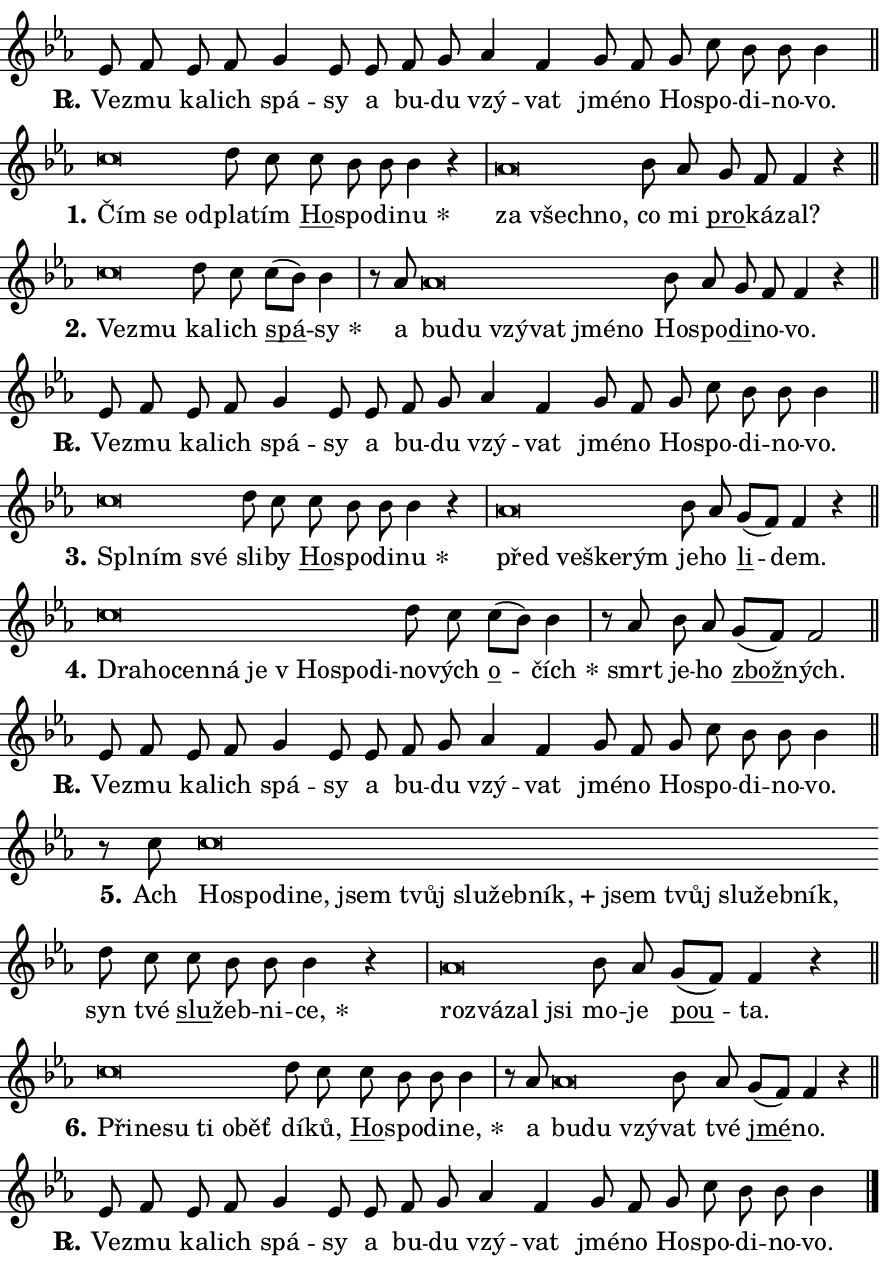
\version "2.24.0"
\header { tagline = "" }
\paper {
  indent = 0\cm
  top-margin = 0\cm
  right-margin = 0.13\cm % to fit lyric hyphens
  bottom-margin = 0\cm
  left-margin = 0\cm
  paper-width = 15\cm
  page-breaking = #ly:one-page-breaking
  system-system-spacing.basic-distance = #11
  score-system-spacing.basic-distance = #11
  ragged-last = ##f
}


%% Author: Thomas Morley
%% https://lists.gnu.org/archive/html/lilypond-user/2020-05/msg00002.html
#(define (line-position grob)
"Returns position of @var[grob} in current system:
   @code{'start}, if at first time-step
   @code{'end}, if at last time-step
   @code{'middle} otherwise
"
  (let* ((col (ly:item-get-column grob))
         (ln (ly:grob-object col 'left-neighbor))
         (rn (ly:grob-object col 'right-neighbor))
         (col-to-check-left (if (ly:grob? ln) ln col))
         (col-to-check-right (if (ly:grob? rn) rn col))
         (break-dir-left
           (and
             (ly:grob-property col-to-check-left 'non-musical #f)
             (ly:item-break-dir col-to-check-left)))
         (break-dir-right
           (and
             (ly:grob-property col-to-check-right 'non-musical #f)
             (ly:item-break-dir col-to-check-right))))
        (cond ((eqv? 1 break-dir-left) 'start)
              ((eqv? -1 break-dir-right) 'end)
              (else 'middle))))

#(define (tranparent-at-line-position vctor)
  (lambda (grob)
  "Relying on @code{line-position} select the relevant enry from @var{vctor}.
Used to determine transparency,"
    (case (line-position grob)
      ((end) (not (vector-ref vctor 0)))
      ((middle) (not (vector-ref vctor 1)))
      ((start) (not (vector-ref vctor 2))))))

noteHeadBreakVisibility =
#(define-music-function (break-visibility)(vector?)
"Makes @code{NoteHead}s transparent relying on @var{break-visibility}"
#{
  \override NoteHead.transparent =
    #(tranparent-at-line-position break-visibility)
#})

#(define delete-ledgers-for-transparent-note-heads
  (lambda (grob)
    "Reads whether a @code{NoteHead} is transparent.
If so this @code{NoteHead} is removed from @code{'note-heads} from
@var{grob}, which is supposed to be @code{LedgerLineSpanner}.
As a result ledgers are not printed for this @code{NoteHead}"
    (let* ((nhds-array (ly:grob-object grob 'note-heads))
           (nhds-list
             (if (ly:grob-array? nhds-array)
                 (ly:grob-array->list nhds-array)
                 '()))
           ;; Relies on the transparent-property being done before
           ;; Staff.LedgerLineSpanner.after-line-breaking is executed.
           ;; This is fragile ...
           (to-keep
             (remove
               (lambda (nhd)
                 (ly:grob-property nhd 'transparent #f))
               nhds-list)))
      ;; TODO find a better method to iterate over grob-arrays, similiar
      ;; to filter/remove etc for lists
      ;; For now rebuilt from scratch
      (set! (ly:grob-object grob 'note-heads)  '())
      (for-each
        (lambda (nhd)
          (ly:pointer-group-interface::add-grob grob 'note-heads nhd))
        to-keep))))

squashNotes = {
  \override NoteHead.X-extent = #'(-0.2 . 0.2)
  \override NoteHead.Y-extent = #'(-0.75 . 0)
  \override NoteHead.stencil =
    #(lambda (grob)
       (let ((pos (ly:grob-property grob 'staff-position)))
         (begin
           (if (< pos -7) (display "ERROR: Lower brevis then expected\n") (display ""))
           (if (<= pos -6) ly:text-interface::print ly:note-head::print))))
}
unSquashNotes = {
  \revert NoteHead.X-extent
  \revert NoteHead.Y-extent
  \revert NoteHead.stencil
}

hideNotes = \noteHeadBreakVisibility #begin-of-line-visible
unHideNotes = \noteHeadBreakVisibility #all-visible

% work-around for resetting accidentals
% https://lilypond.org/doc/v2.23/Documentation/notation/displaying-rhythms#unmetered-music
cadenzaMeasure = {
  \cadenzaOff
  \partial 1024 s1024
  \cadenzaOn
}

#(define-markup-command (accent layout props text) (markup?)
  "Underline accented syllable"
  (interpret-markup layout props
    #{\markup \override #'(offset . 4.3) \underline { #text }#}))

responsum = \markup \concat {
  "R" \hspace #-1.05 \path #0.1 #'((moveto 0 0.07) (lineto 0.9 0.8)) \hspace #0.05 "."
}

spaceSize = #0.6828661417322834 % exact space size for TeX Gyre Schola

\layout {
  \context {
    \Staff
    \remove "Time_signature_engraver"
    \override LedgerLineSpanner.after-line-breaking = #delete-ledgers-for-transparent-note-heads
  }
  \context {
    \Lyrics {
      \override LyricSpace.minimum-distance = \spaceSize
      \override LyricText.font-name = #"TeX Gyre Schola"
      \override LyricText.font-size = 1
      \override StanzaNumber.font-name = #"TeX Gyre Schola Bold"
      \override StanzaNumber.font-size = 1
    }
  }
  \context {
    \Score 
    \override NoteHead.text =
      #(lambda (grob) 
        (let ((pos (ly:grob-property grob 'staff-position)))
          #{\markup {
            \combine
              \halign #-0.55 \raise #(if (= pos -6) 0 0.5) \override #'(thickness . 2) \draw-line #'(3.2 . 0)
              \musicglyph "noteheads.sM1"
          }#}))
  }
}

% magnetic-lyrics.ily
%
%   written by
%     Jean Abou Samra <jean@abou-samra.fr>
%     Werner Lemberg <wl@gnu.org>
%
%   adapted by
%     Jiri Hon <jiri.hon@gmail.com>
%
% Version 2022-Apr-15

% https://www.mail-archive.com/lilypond-user@gnu.org/msg149350.html

#(define (Left_hyphen_pointer_engraver context)
   "Collect syllable-hyphen-syllable occurrences in lyrics and store
them in properties.  This engraver only looks to the left.  For
example, if the lyrics input is @code{foo -- bar}, it does the
following.

@itemize @bullet
@item
Set the @code{text} property of the @code{LyricHyphen} grob between
@q{foo} and @q{bar} to @code{foo}.

@item
Set the @code{left-hyphen} property of the @code{LyricText} grob with
text @q{foo} to the @code{LyricHyphen} grob between @q{foo} and
@q{bar}.
@end itemize

Use this auxiliary engraver in combination with the
@code{lyric-@/text::@/apply-@/magnetic-@/offset!} hook."
   (let ((hyphen #f)
         (text #f))
     (make-engraver
      (acknowledgers
       ((lyric-syllable-interface engraver grob source-engraver)
        (set! text grob)))
      (end-acknowledgers
       ((lyric-hyphen-interface engraver grob source-engraver)
        ;(when (not (grob::has-interface grob 'lyric-space-interface))
          (set! hyphen grob)));)
      ((stop-translation-timestep engraver)
       (when (and text hyphen)
         (ly:grob-set-object! text 'left-hyphen hyphen))
       (set! text #f)
       (set! hyphen #f)))))

#(define (lyric-text::apply-magnetic-offset! grob)
   "If the space between two syllables is less than the value in
property @code{LyricText@/.details@/.squash-threshold}, move the right
syllable to the left so that it gets concatenated with the left
syllable.

Use this function as a hook for
@code{LyricText@/.after-@/line-@/breaking} if the
@code{Left_@/hyphen_@/pointer_@/engraver} is active."
   (let ((hyphen (ly:grob-object grob 'left-hyphen #f)))
     (when hyphen
       (let ((left-text (ly:spanner-bound hyphen LEFT)))
         (when (grob::has-interface left-text 'lyric-syllable-interface)
           (let* ((common (ly:grob-common-refpoint grob left-text X))
                  (this-x-ext (ly:grob-extent grob common X))
                  (left-x-ext
                   (begin
                     ;; Trigger magnetism for left-text.
                     (ly:grob-property left-text 'after-line-breaking)
                     (ly:grob-extent left-text common X)))
                  ;; `delta` is the gap width between two syllables.
                  (delta (- (interval-start this-x-ext)
                            (interval-end left-x-ext)))
                  (details (ly:grob-property grob 'details))
                  (threshold (assoc-get 'squash-threshold details 0.2)))
             (when (< delta threshold)
               (let* (;; We have to manipulate the input text so that
                      ;; ligatures crossing syllable boundaries are not
                      ;; disabled.  For languages based on the Latin
                      ;; script this is essentially a beautification.
                      ;; However, for non-Western scripts it can be a
                      ;; necessity.
                      (lt (ly:grob-property left-text 'text))
                      (rt (ly:grob-property grob 'text))
                      (is-space (grob::has-interface hyphen 'lyric-space-interface))
                      (space (if is-space " " ""))
                      (extra-delta (if is-space spaceSize 0))
                      ;; Append new syllable.
                      (ltrt-space (if (and (string? lt) (string? rt))
                                (string-append lt space rt)
                                (make-concat-markup (list lt space rt))))
                      ;; Right-align `ltrt` to the right side.
                      (ltrt-space-markup (grob-interpret-markup
                               grob
                               (make-translate-markup
                                (cons (interval-length this-x-ext) 0)
                                (make-right-align-markup ltrt-space)))))
                 (begin
                   ;; Don't print `left-text`.
                   (ly:grob-set-property! left-text 'stencil #f)
                   ;; Set text and stencil (which holds all collected
                   ;; syllables so far) and shift it to the left.
                   (ly:grob-set-property! grob 'text ltrt-space)
                   (ly:grob-set-property! grob 'stencil ltrt-space-markup)
                   (ly:grob-translate-axis! grob (- (- delta extra-delta)) X))))))))))


#(define (lyric-hyphen::displace-bounds-first grob)
   ;; Make very sure this callback isn't triggered too early.
   (let ((left (ly:spanner-bound grob LEFT))
         (right (ly:spanner-bound grob RIGHT)))
     (ly:grob-property left 'after-line-breaking)
     (ly:grob-property right 'after-line-breaking)
     (ly:lyric-hyphen::print grob)))

squashThreshold = #0.4

\layout {
  \context {
    \Lyrics
    \consists #Left_hyphen_pointer_engraver
    \override LyricText.after-line-breaking =
      #lyric-text::apply-magnetic-offset!
    \override LyricHyphen.stencil = #lyric-hyphen::displace-bounds-first
    \override LyricText.details.squash-threshold = \squashThreshold
    \override LyricHyphen.minimum-distance = 0
    \override LyricHyphen.minimum-length = \squashThreshold
  }
}

squashText = \override LyricText.details.squash-threshold = 9999
unSquashText = \override LyricText.details.squash-threshold = \squashThreshold

leftText = \override LyricText.self-alignment-X = #LEFT
unLeftText = \revert LyricText.self-alignment-X

starOffset = #(lambda (grob) 
                (let ((x_offset (ly:self-alignment-interface::aligned-on-x-parent grob)))
                  (if (= x_offset 0) 0 (+ x_offset 1.2))))

star = #(define-music-function (syllable)(string?)
"Append star separator at the end of a syllable"
#{
  \once \override LyricText.X-offset = #starOffset
  \lyricmode { \markup {
    #syllable
    \override #'((font-name . "TeX Gyre Schola Bold")) \hspace #0.2 \lower #0.65 \larger "*"
  } }
#})

starAccent = #(define-music-function (syllable)(string?)
"Append star separator at the end of a syllable and make accent"
#{
  \once \override LyricText.X-offset = #starOffset
  \lyricmode { \markup {
    \accent #syllable
    \override #'((font-name . "TeX Gyre Schola Bold")) \hspace #0.2 \lower #0.65 \larger "*"
  } }
#})

breath = #(define-music-function (syllable)(string?)
"Append breathing indicator at the end of a syllable"
#{
  \lyricmode { \markup { #syllable "+" } }
#})

optionalBreath = #(define-music-function (syllable)(string?)
"Append optional breathing indicator at the end of a syllable"
#{
  \lyricmode { \markup { #syllable "(+)" } }
#})


\score {
    <<
        \new Voice = "melody" { \cadenzaOn \key es \major \relative { es'8 f es f g4 es8 es \bar "" f g \bar "" as4 f \bar "" g8 f g c bes bes bes4 \cadenzaMeasure \bar "||" \break } }
        \new Lyrics \lyricsto "melody" { \lyricmode { \set stanza = \responsum
Ve -- zmu ka -- lich spá -- sy a bu -- du vzý -- vat jmé -- no Ho -- spo -- di -- no -- vo. } }
    >>
    \layout {}
}

\score {
    <<
        \new Voice = "melody" { \cadenzaOn \key es \major \relative { \squashNotes c''\breve*1/16 \hideNotes \breve*1/16 \breve*1/16 \bar "" \unHideNotes \unSquashNotes d8 c \bar "" c bes bes bes4 r \cadenzaMeasure \bar "|" \squashNotes as\breve*1/16 \hideNotes \breve*1/16 \breve*1/16 \bar "" \unHideNotes \unSquashNotes bes8 as \bar "" g f f4 r \cadenzaMeasure \bar "||" \break } }
        \new Lyrics \lyricsto "melody" { \lyricmode { \set stanza = "1."
\leftText Čím \squashText se od -- \unLeftText \unSquashText pla -- tím \markup \accent Ho -- spo -- di -- \star nu \leftText za \squashText všech -- no, \unLeftText \unSquashText co mi \markup \accent pro -- ká -- zal? } }
    >>
    \layout {}
}

\score {
    <<
        \new Voice = "melody" { \cadenzaOn \key es \major \relative { \squashNotes c''\breve*1/16 \hideNotes \breve*1/16 \bar "" \unHideNotes \unSquashNotes d8 c \bar "" c[( bes)] bes4 \cadenzaMeasure \bar "|" r8 as8 \squashNotes as\breve*1/16 \hideNotes \breve*1/16 \bar "" \breve*1/16 \bar "" \breve*1/16 \bar "" \breve*1/16 \breve*1/16 \bar "" \unHideNotes \unSquashNotes bes8 as \bar "" g f f4 r \cadenzaMeasure \bar "||" \break } }
        \new Lyrics \lyricsto "melody" { \lyricmode { \set stanza = "2."
\leftText Ve -- \squashText zmu \unLeftText \unSquashText ka -- lich \markup \accent spá -- \star sy a \leftText bu -- \squashText du vzý -- vat jmé -- no \unLeftText \unSquashText Ho -- spo -- \markup \accent di -- no -- vo. } }
    >>
    \layout {}
}

\score {
    <<
        \new Voice = "melody" { \cadenzaOn \key es \major \relative { es'8 f es f g4 es8 es \bar "" f g \bar "" as4 f \bar "" g8 f g c bes bes bes4 \cadenzaMeasure \bar "||" \break } }
        \new Lyrics \lyricsto "melody" { \lyricmode { \set stanza = \responsum
Ve -- zmu ka -- lich spá -- sy a bu -- du vzý -- vat jmé -- no Ho -- spo -- di -- no -- vo. } }
    >>
    \layout {}
}

\score {
    <<
        \new Voice = "melody" { \cadenzaOn \key es \major \relative { \squashNotes c''\breve*1/16 \hideNotes \breve*1/16 \breve*1/16 \bar "" \unHideNotes \unSquashNotes d8 c \bar "" c bes bes bes4 r \cadenzaMeasure \bar "|" \squashNotes as\breve*1/16 \hideNotes \breve*1/16 \bar "" \breve*1/16 \breve*1/16 \bar "" \unHideNotes \unSquashNotes bes8 as \bar "" g[( f)] f4 r \cadenzaMeasure \bar "||" \break } }
        \new Lyrics \lyricsto "melody" { \lyricmode { \set stanza = "3."
\leftText Spl -- \squashText ním své \unLeftText \unSquashText sli -- by \markup \accent Ho -- spo -- di -- \star nu \leftText před \squashText ve -- ške -- rým \unLeftText \unSquashText je -- ho \markup \accent li -- dem. } }
    >>
    \layout {}
}

\score {
    <<
        \new Voice = "melody" { \cadenzaOn \key es \major \relative { \squashNotes c''\breve*1/16 \hideNotes \breve*1/16 \bar "" \breve*1/16 \bar "" \breve*1/16 \bar "" \breve*1/16 \bar "" \breve*1/16 \bar "" \breve*1/16 \breve*1/16 \bar "" \unHideNotes \unSquashNotes d8 c \bar "" c[( bes)] bes4 \cadenzaMeasure \bar "|" r8 as8 bes8 as \bar "" g[( f)] f2 \cadenzaMeasure \bar "||" \break } }
        \new Lyrics \lyricsto "melody" { \lyricmode { \set stanza = "4."
\leftText Dra -- \squashText ho -- cen -- ná je "v Ho" -- spo -- di -- \unLeftText \unSquashText no -- vých \markup \accent o -- \star čích smrt je -- ho \markup \accent zbož -- ných. } }
    >>
    \layout {}
}

\score {
    <<
        \new Voice = "melody" { \cadenzaOn \key es \major \relative { es'8 f es f g4 es8 es \bar "" f g \bar "" as4 f \bar "" g8 f g c bes bes bes4 \cadenzaMeasure \bar "||" \break } }
        \new Lyrics \lyricsto "melody" { \lyricmode { \set stanza = \responsum
Ve -- zmu ka -- lich spá -- sy a bu -- du vzý -- vat jmé -- no Ho -- spo -- di -- no -- vo. } }
    >>
    \layout {}
}

\score {
    <<
        \new Voice = "melody" { \cadenzaOn \key es \major \relative { r8 c''8 \squashNotes c\breve*1/16 \hideNotes \breve*1/16 \bar "" \breve*1/16 \bar "" \breve*1/16 \bar "" \breve*1/16 \bar "" \breve*1/16 \bar "" \breve*1/16 \bar "" \breve*1/16 \bar "" \breve*1/16 \bar "" \breve*1/16 \bar "" \breve*1/16 \bar "" \breve*1/16 \bar "" \breve*1/16 \breve*1/16 \bar "" \unHideNotes \unSquashNotes d8 c \bar "" c bes bes bes4 r \cadenzaMeasure \bar "|" \squashNotes as\breve*1/16 \hideNotes \breve*1/16 \bar "" \breve*1/16 \breve*1/16 \bar "" \unHideNotes \unSquashNotes bes8 as \bar "" g[( f)] f4 r \cadenzaMeasure \bar "||" \break } }
        \new Lyrics \lyricsto "melody" { \lyricmode { \set stanza = "5."
Ach \leftText Ho -- \squashText spo -- di -- ne, jsem tvůj slu -- žeb -- \breath "ník," jsem tvůj slu -- žeb -- ník, \unLeftText \unSquashText syn tvé \markup \accent slu -- žeb -- ni -- \star ce, \leftText roz -- \squashText vá -- zal jsi \unLeftText \unSquashText mo -- je \markup \accent pou -- ta. } }
    >>
    \layout {}
}

\score {
    <<
        \new Voice = "melody" { \cadenzaOn \key es \major \relative { \squashNotes c''\breve*1/16 \hideNotes \breve*1/16 \bar "" \breve*1/16 \bar "" \breve*1/16 \bar "" \breve*1/16 \breve*1/16 \bar "" \unHideNotes \unSquashNotes d8 c \bar "" c bes bes bes4 \cadenzaMeasure \bar "|" r8 as8 \squashNotes as\breve*1/16 \hideNotes \breve*1/16 \breve*1/16 \bar "" \unHideNotes \unSquashNotes bes8 as \bar "" g[( f)] f4 r \cadenzaMeasure \bar "||" \break } }
        \new Lyrics \lyricsto "melody" { \lyricmode { \set stanza = "6."
\leftText Při -- \squashText ne -- su ti o -- běť \unLeftText \unSquashText dí -- ků, \markup \accent Ho -- spo -- di -- \star ne, a \leftText bu -- \squashText du vzý -- \unLeftText \unSquashText vat tvé \markup \accent jmé -- no. } }
    >>
    \layout {}
}

\score {
    <<
        \new Voice = "melody" { \cadenzaOn \key es \major \relative { es'8 f es f g4 es8 es \bar "" f g \bar "" as4 f \bar "" g8 f g c bes bes bes4 \cadenzaMeasure \bar "||" \break } \bar "|." }
        \new Lyrics \lyricsto "melody" { \lyricmode { \set stanza = \responsum
Ve -- zmu ka -- lich spá -- sy a bu -- du vzý -- vat jmé -- no Ho -- spo -- di -- no -- vo. } }
    >>
    \layout {}
}
